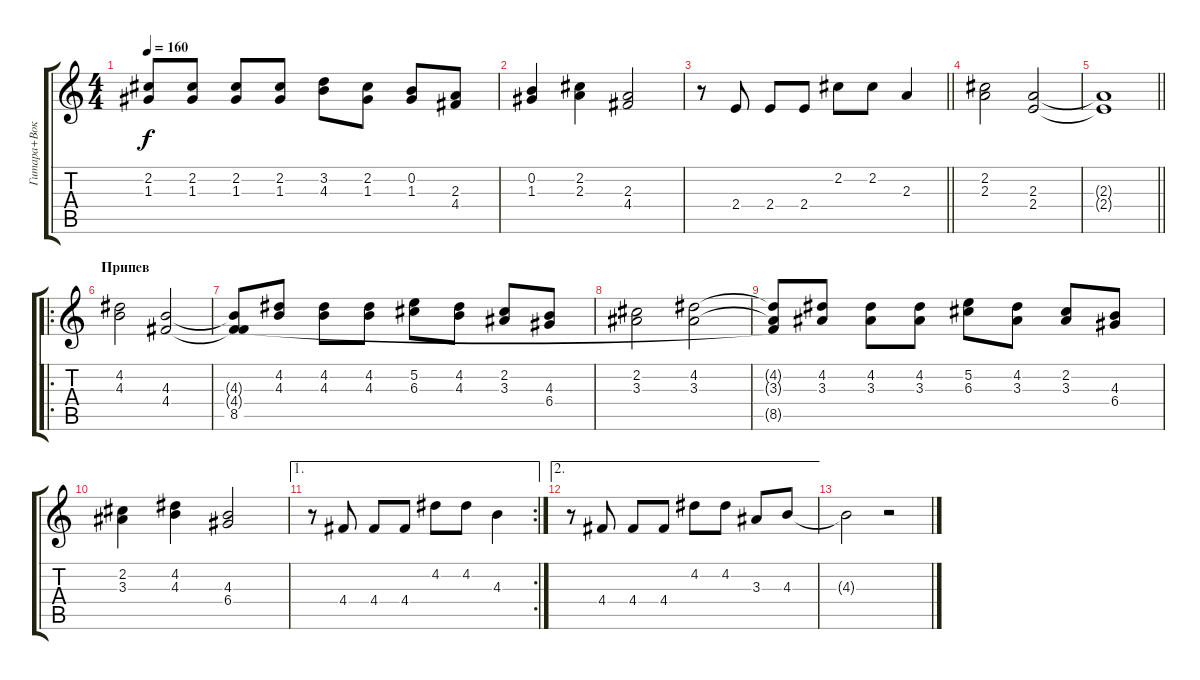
\track ("Гитара+Вокал" "Гитара+Вок") {instrument overdrivenguitar}
\staff {score tabs}
\tuning (E4 B3 G3 D3 A2 E2) {hide}
\ts (4 4)
\tempo 160
\clef g2
\ks c
(2.2{t} 1.3{t}).8{dy f} (2.2 1.3).8 (2.2 1.3).8 (2.2 1.3).8 (3.2 4.3).8 (2.2 1.3).8 (0.2 1.3).8 (2.3 4.4).8 |
(0.2 1.3).4 (2.2 2.3).4 (2.3 4.4).2 |
\barLineRight lightlight
r.8 2.4.8 2.4.8 2.4.8 2.2.8 2.2.8 2.3.4 |
(2.2 2.3).2 (2.3 2.4).2 |
\barLineRight lightlight
(2.3{t} 2.4{t}).1 |
\ro
\section ("" "Припев")
(4.2 4.3).2 (4.3 4.4).2 |
(4.3{t} 4.4{t} 8.5).8 (4.2 4.3).8 (4.2 4.3).8 (4.2 4.3).8 (5.2 6.3).8 (4.2 4.3).8 (2.2 3.3).8 (4.3 6.4).8 |
(2.2 3.3).2 (4.2 3.3).2 |
(4.2{t} 3.3{t} 8.5{t}).8 (4.2 3.3).8 (4.2 3.3).8 (4.2 3.3).8 (5.2 6.3).8 (4.2 3.3).8 (2.2 3.3).8 (4.3 6.4).8 |
(2.2 3.3).4 (4.2 4.3).4 (4.3 6.4).2 |
\ae 1
\rc 2
r.8 4.4.8 4.4.8 4.4.8 4.2.8 4.2.8 4.3.4 |
\ae 2
r.8 4.4.8 4.4.8 4.4.8 4.2.8 4.2.8 3.3.8 4.3.8 |
4.3{t}.2 r.2
